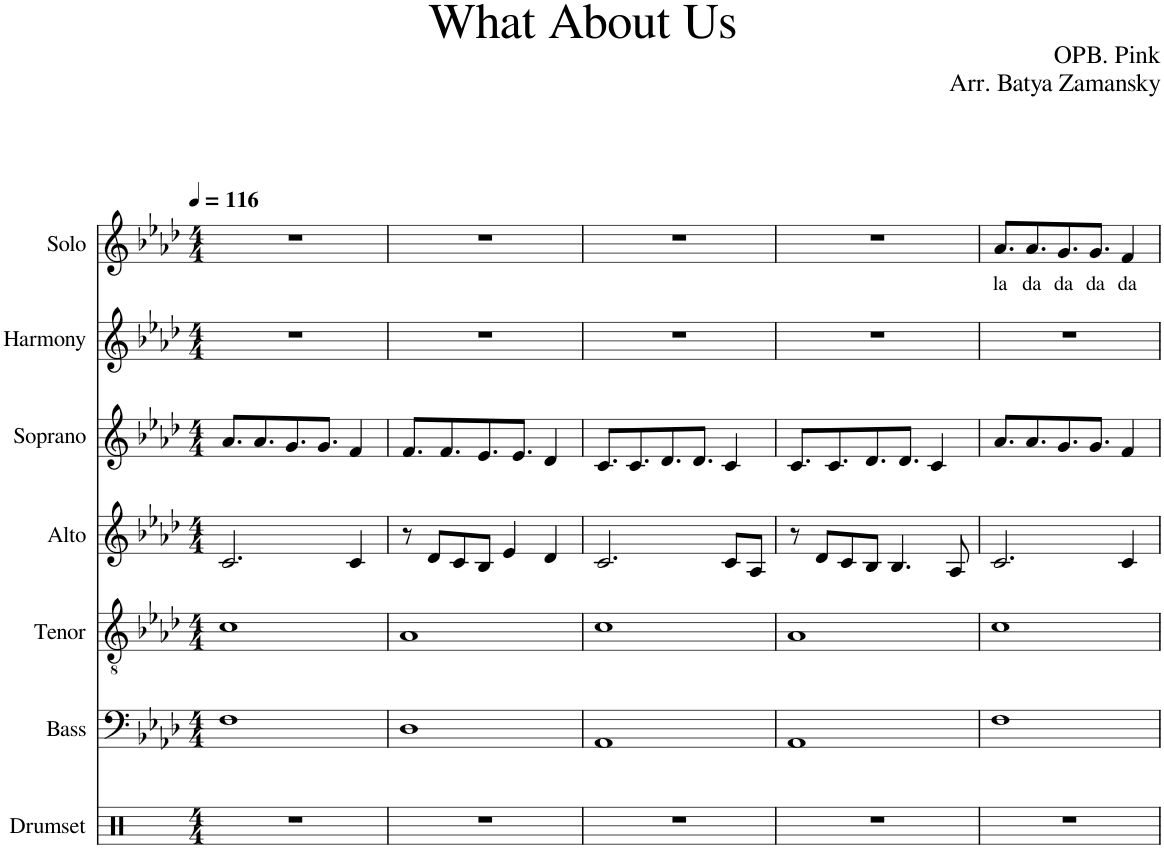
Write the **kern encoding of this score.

**kern	**kern	**kern	**kern	**kern	**kern	**kern	**text
*part7	*part6	*part5	*part4	*part3	*part2	*part1	*part1
*staff7	*staff6	*staff5	*staff4	*staff3	*staff2	*staff1	*staff1
*I"Drumset	*I"Bass	*I"Tenor	*I"Alto	*I"Soprano	*I"Harmony	*I"Solo	*
*I'Drs.	*I'B.	*I'T.	*I'A.	*I'S.	*I'Harmony	*I'Sol.	*
*clefX	*clefF4	*clefGv2	*clefG2	*clefG2	*clefG2	*clefG2	*
*k[]	*k[b-e-a-d-]	*k[b-e-a-d-]	*k[b-e-a-d-]	*k[b-e-a-d-]	*k[b-e-a-d-]	*k[b-e-a-d-]	*
*M4/4	*M4/4	*M4/4	*M4/4	*M4/4	*M4/4	*M4/4	*
*MM116	*MM116	*MM116	*MM116	*MM116	*MM116	*MM116	*
=1	=1	=1	=1	=1	=1	=1	=1
1r	1F	1c	2.c/	8.a-/L	1r	1r	.
.	.	.	.	8.a-/	.	.	.
.	.	.	.	8.g/	.	.	.
.	.	.	.	8.g/J	.	.	.
.	.	.	4c/	4f/	.	.	.
=2	=2	=2	=2	=2	=2	=2	=2
1r	1D-	1A-	8r	8.f/L	1r	1r	.
.	.	.	8d-/L	.	.	.	.
.	.	.	.	8.f/	.	.	.
.	.	.	8c/	.	.	.	.
.	.	.	8B-/J	8.e-/	.	.	.
.	.	.	4e-/	.	.	.	.
.	.	.	.	8.e-/J	.	.	.
.	.	.	4d-/	4d-/	.	.	.
=3	=3	=3	=3	=3	=3	=3	=3
1r	1AA-	1c	2.c/	8.c/L	1r	1r	.
.	.	.	.	8.c/	.	.	.
.	.	.	.	8.d-/	.	.	.
.	.	.	.	8.d-/J	.	.	.
.	.	.	8c/L	4c/	.	.	.
.	.	.	8A-/J	.	.	.	.
=4	=4	=4	=4	=4	=4	=4	=4
1r	1AA-	1A-	8r	8.c/L	1r	1r	.
.	.	.	8d-/L	.	.	.	.
.	.	.	.	8.c/	.	.	.
.	.	.	8c/	.	.	.	.
.	.	.	8B-/J	8.d-/	.	.	.
.	.	.	4.B-/	.	.	.	.
.	.	.	.	8.d-/J	.	.	.
.	.	.	.	4c/	.	.	.
.	.	.	8A-/	.	.	.	.
=5	=5	=5	=5	=5	=5	=5	=5
!	!	!	!	!	!	!	!LO:LY:b
1r	1F	1c	2.c/	8.a-/L	1r	8.a-/L	la
!	!	!	!	!	!	!	!LO:LY:b
.	.	.	.	8.a-/	.	8.a-/	da
!	!	!	!	!	!	!	!LO:LY:b
.	.	.	.	8.g/	.	8.g/	da
!	!	!	!	!	!	!	!LO:LY:b
.	.	.	.	8.g/J	.	8.g/J	da
!	!	!	!	!	!	!	!LO:LY:b
.	.	.	4c/	4f/	.	4f/	da
=	=	=	=	=	=	=	=
*-	*-	*-	*-	*-	*-	*-	*-
